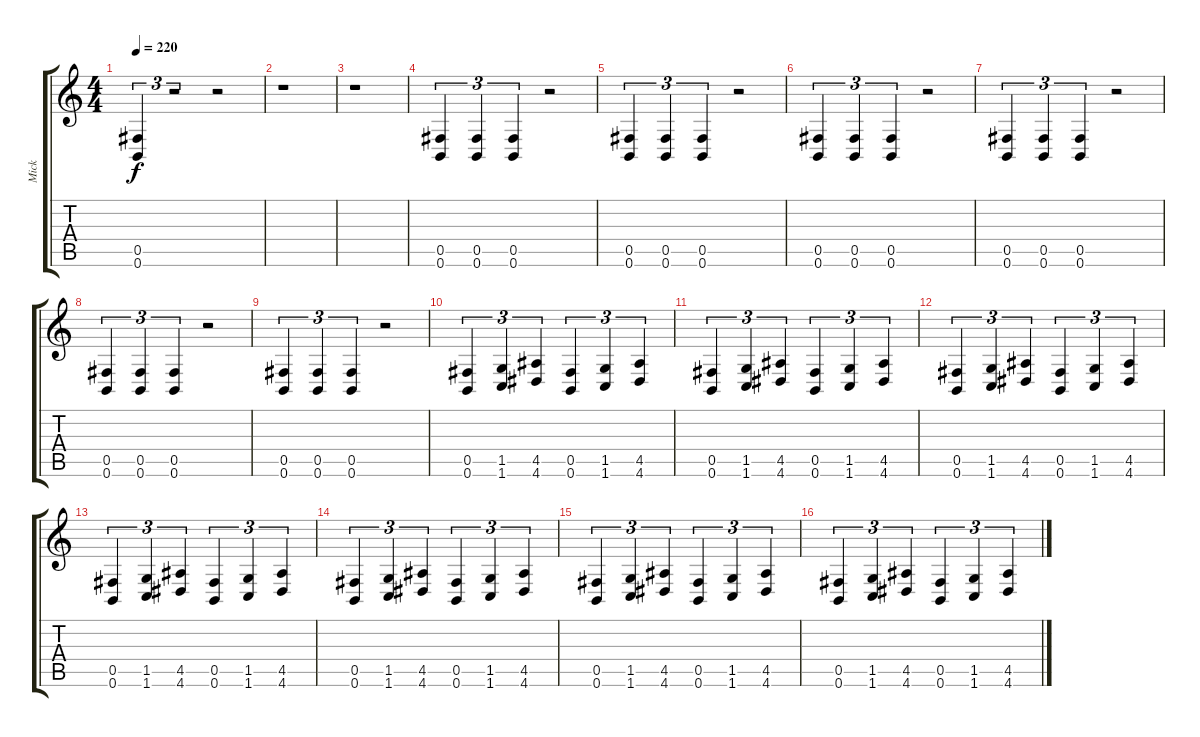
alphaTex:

\track ("Mick" "Mick") {instrument distortionguitar}
\staff {score tabs}
\tuning (Db4 Ab3 E3 B2 Gb2 B1) {hide}
\ts (4 4)
\tempo 220
\clef g2
\ks c
(0.5 0.6).4{tu (3 2) dy f} r.2{tu (3 2)} r.2 |
r.1 |
r.1 |
(0.5 0.6).4{tu (3 2)} (0.5 0.6).4{tu (3 2)} (0.5 0.6).4{tu (3 2)} r.2 |
(0.5 0.6).4{tu (3 2)} (0.5 0.6).4{tu (3 2)} (0.5 0.6).4{tu (3 2)} r.2 |
(0.5 0.6).4{tu (3 2)} (0.5 0.6).4{tu (3 2)} (0.5 0.6).4{tu (3 2)} r.2 |
(0.5 0.6).4{tu (3 2)} (0.5 0.6).4{tu (3 2)} (0.5 0.6).4{tu (3 2)} r.2 |
(0.5 0.6).4{tu (3 2)} (0.5 0.6).4{tu (3 2)} (0.5 0.6).4{tu (3 2)} r.2 |
(0.5 0.6).4{tu (3 2)} (0.5 0.6).4{tu (3 2)} (0.5 0.6).4{tu (3 2)} r.2 |
(0.5 0.6).4{tu (3 2)} (1.5 1.6).4{tu (3 2)} (4.5 4.6).4{tu (3 2)} (0.5 0.6).4{tu (3 2)} (1.5 1.6).4{tu (3 2)} (4.5 4.6).4{tu (3 2)} |
(0.5 0.6).4{tu (3 2)} (1.5 1.6).4{tu (3 2)} (4.5 4.6).4{tu (3 2)} (0.5 0.6).4{tu (3 2)} (1.5 1.6).4{tu (3 2)} (4.5 4.6).4{tu (3 2)} |
(0.5 0.6).4{tu (3 2)} (1.5 1.6).4{tu (3 2)} (4.5 4.6).4{tu (3 2)} (0.5 0.6).4{tu (3 2)} (1.5 1.6).4{tu (3 2)} (4.5 4.6).4{tu (3 2)} |
(0.5 0.6).4{tu (3 2)} (1.5 1.6).4{tu (3 2)} (4.5 4.6).4{tu (3 2)} (0.5 0.6).4{tu (3 2)} (1.5 1.6).4{tu (3 2)} (4.5 4.6).4{tu (3 2)} |
(0.5 0.6).4{tu (3 2)} (1.5 1.6).4{tu (3 2)} (4.5 4.6).4{tu (3 2)} (0.5 0.6).4{tu (3 2)} (1.5 1.6).4{tu (3 2)} (4.5 4.6).4{tu (3 2)} |
(0.5 0.6).4{tu (3 2)} (1.5 1.6).4{tu (3 2)} (4.5 4.6).4{tu (3 2)} (0.5 0.6).4{tu (3 2)} (1.5 1.6).4{tu (3 2)} (4.5 4.6).4{tu (3 2)} |
(0.5 0.6).4{tu (3 2)} (1.5 1.6).4{tu (3 2)} (4.5 4.6).4{tu (3 2)} (0.5 0.6).4{tu (3 2)} (1.5 1.6).4{tu (3 2)} (4.5 4.6).4{tu (3 2)}
